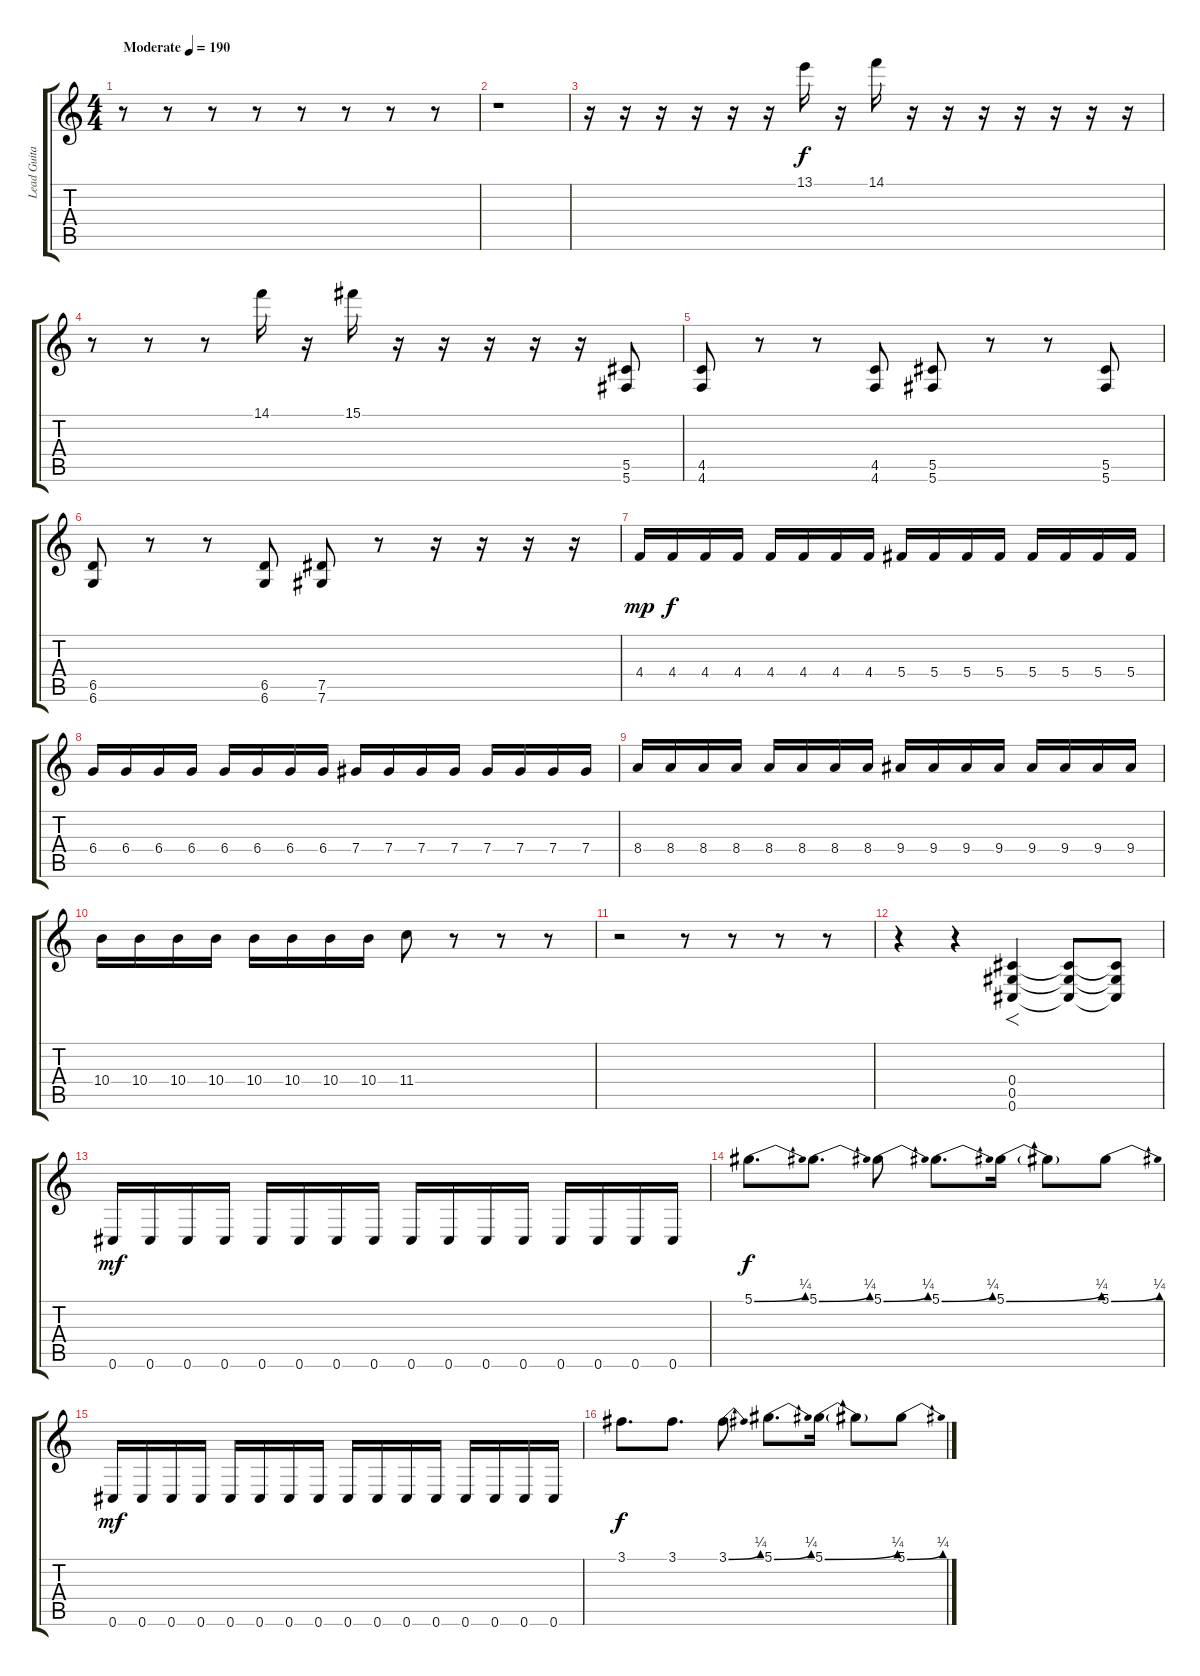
\track ("Lead Guitar" "Lead Guita") {instrument distortionguitar}
\staff {score tabs}
\tuning (Eb4 Bb3 Gb3 Db3 Ab2 Db2) {hide}
\ts (4 4)
\tempo (190 "Moderate")
\clef g2
\ks c
r.8{dy f instrument distortionguitar} r.8 r.8 r.8 r.8 r.8 r.8 r.8 |
r.1 |
r.16 r.16 r.16 r.16 r.16 r.16 13.1.16 r.16 14.1.16 r.16 r.16 r.16 r.16 r.16 r.16 r.16 |
r.8 r.8 r.8 14.1.16 r.16 15.1.16 r.16 r.16 r.16 r.16 r.16 (5.5 5.6).8 |
(4.5 4.6).8 r.8 r.8 (4.5 4.6).8 (5.5 5.6).8 r.8 r.8 (5.5 5.6).8 |
(6.5 6.6).8 r.8 r.8 (6.5 6.6).8 (7.5 7.6).8 r.8 r.16 r.16 r.16 r.16 |
4.4.16{dy mp} 4.4.16{dy f} 4.4.16 4.4.16 4.4.16 4.4.16 4.4.16 4.4.16 5.4.16 5.4.16 5.4.16 5.4.16 5.4.16 5.4.16 5.4.16 5.4.16 |
6.4.16 6.4.16 6.4.16 6.4.16 6.4.16 6.4.16 6.4.16 6.4.16 7.4.16 7.4.16 7.4.16 7.4.16 7.4.16 7.4.16 7.4.16 7.4.16 |
8.4.16 8.4.16 8.4.16 8.4.16 8.4.16 8.4.16 8.4.16 8.4.16 9.4.16 9.4.16 9.4.16 9.4.16 9.4.16 9.4.16 9.4.16 9.4.16 |
10.4.16 10.4.16 10.4.16 10.4.16 10.4.16 10.4.16 10.4.16 10.4.16 11.4.8 r.8 r.8 r.8 |
r.2 r.8 r.8 r.8 r.8 |
r.4 r.4 (0.4 0.5 0.6).4{f} (0.4{t} 0.5{t} 0.6{t}).8 (0.4{t} 0.5{t} 0.6{t}).8 |
0.6.16{dy mf} 0.6.16 0.6.16 0.6.16 0.6.16 0.6.16 0.6.16 0.6.16 0.6.16 0.6.16 0.6.16 0.6.16 0.6.16 0.6.16 0.6.16 0.6.16 |
5.1{be (bend 0 0 30 1)}.8{d dy f} 5.1{be (bend 0 0 30 1)}.8{d} 5.1{be (bend 0 0 30 1)}.8 5.1{be (bend 0 0 30 1)}.8{d} 5.1{be (bend 0 0 30 1)}.16 5.1{t}.8 5.1{be (bend 0 0 30 1)}.8 |
0.6.16{dy mf} 0.6.16 0.6.16 0.6.16 0.6.16 0.6.16 0.6.16 0.6.16 0.6.16 0.6.16 0.6.16 0.6.16 0.6.16 0.6.16 0.6.16 0.6.16 |
3.1.8{d dy f} 3.1.8{d} 3.1{be (bend 0 0 30 1)}.8 5.1{be (bend 0 0 30 1)}.8{d} 5.1{be (bend 0 0 30 1)}.16 5.1{t}.8 5.1{be (bend 0 0 30 1)}.8
